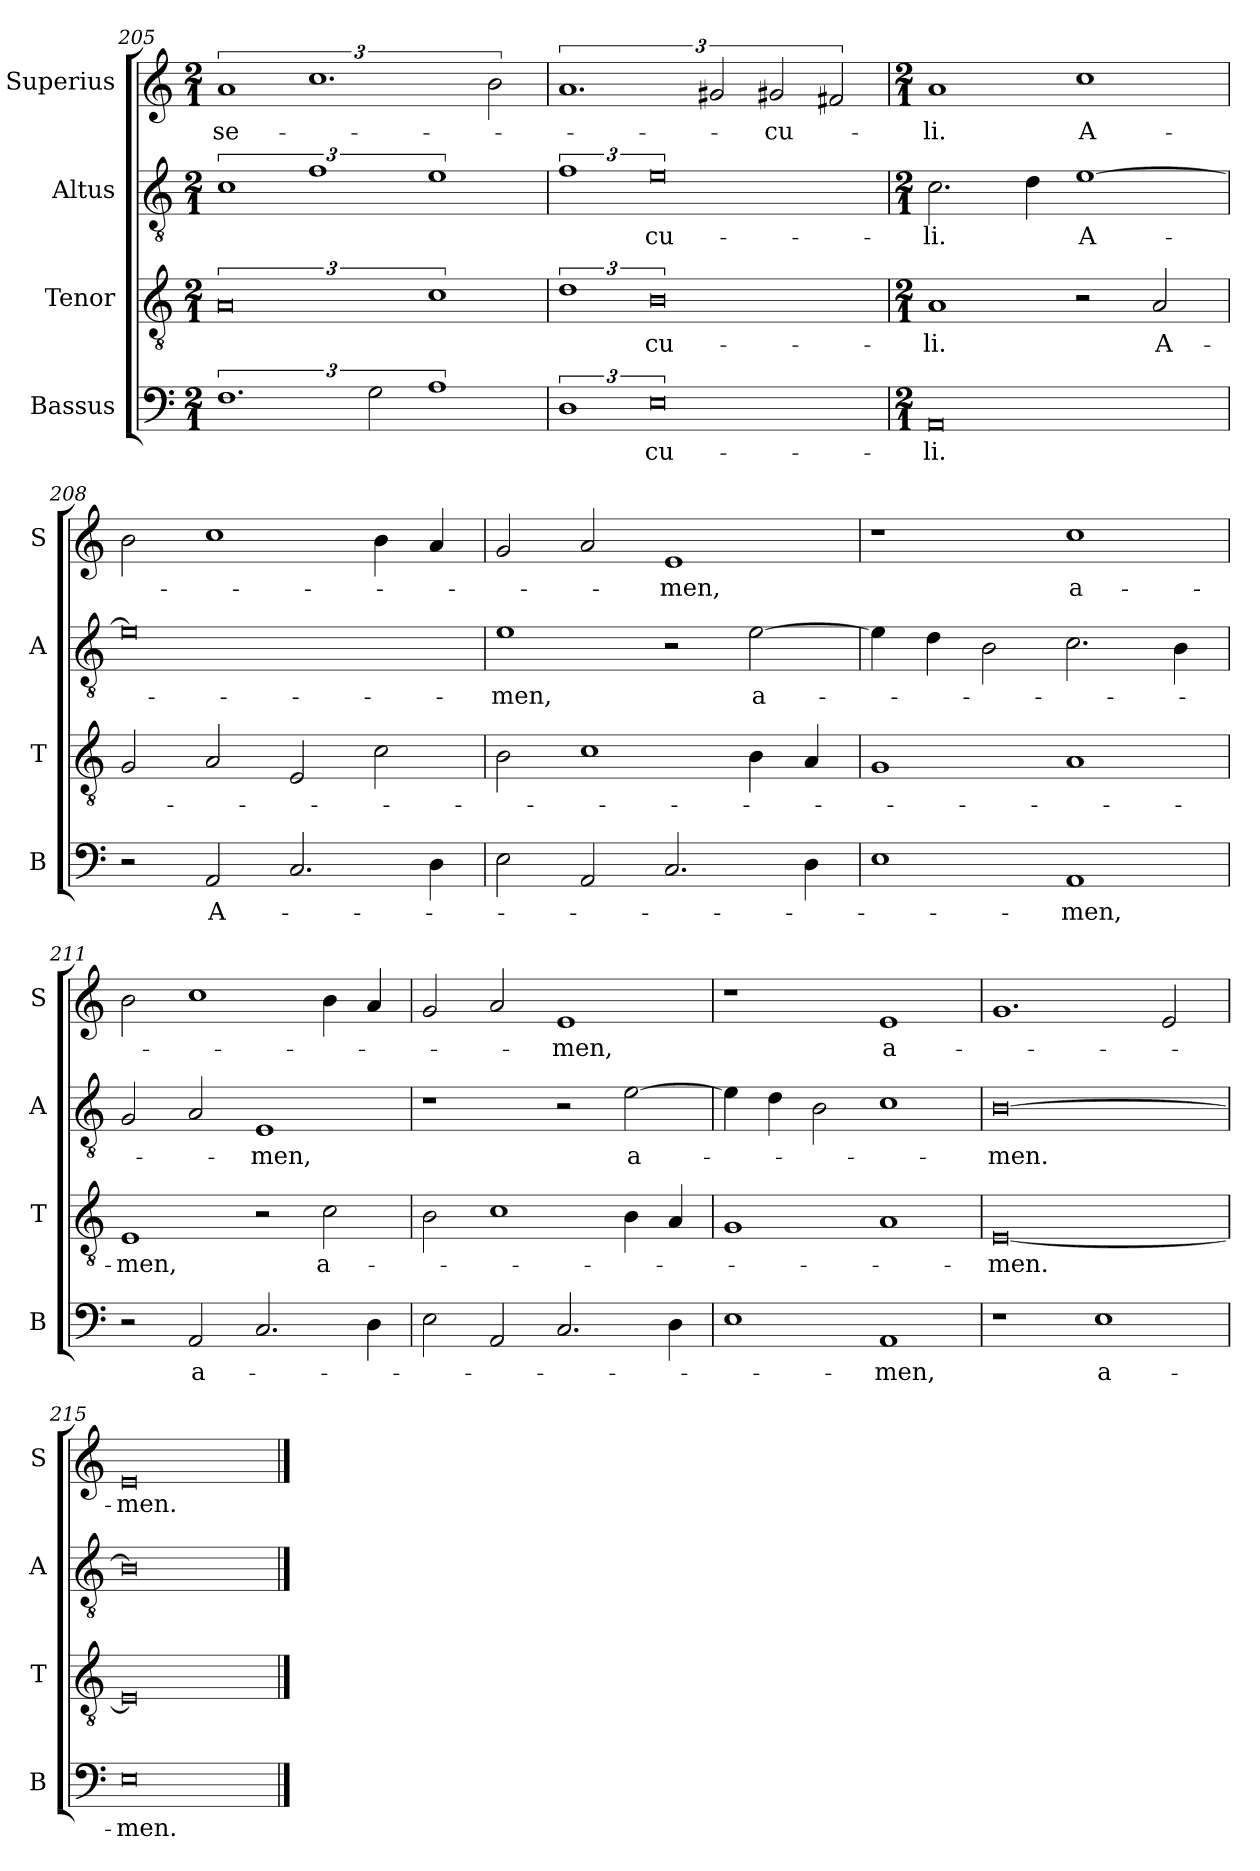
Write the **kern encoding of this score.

**kern	**text	**kern	**text	**kern	**text	**kern	**text
*part4	*part4	*part3	*part3	*part2	*part2	*part1	*part1
*staff4	*staff4	*staff3	*staff3	*staff2	*staff2	*staff1	*staff1
*I"Bassus	*	*I"Tenor	*	*I"Altus	*	*I"Superius	*
*I'B	*	*I'T	*	*I'A	*	*I'S	*
*clefF4	*	*clefGv2	*	*clefGv2	*	*clefG2	*
*k[]	*	*k[]	*	*k[]	*	*k[]	*
*M2/1	*	*M2/1	*	*M2/1	*	*M2/1	*
=205	=205	=205	=205	=205	=205	=205	=205
3%2.F	.	3%4A	.	3%2c	.	3%2a	se-
.	.	.	.	3%2f	.	3%2.cc	.
3G\	.	.	.	.	.	.	.
3%2A	.	3%2c	.	3%2e	.	.	.
.	.	.	.	.	.	3b\	.
=206	=206	=206	=206	=206	=206	=206	=206
3%2D	.	3%2d	.	3%2f	.	3%2.a	.
3%4E	-cu-	3%4B	-cu-	3%4e	-cu-	.	.
.	.	.	.	.	.	3g#X/	.
.	.	.	.	.	.	3g#X/	-cu-
.	.	.	.	.	.	3f#X/	.
=207	=207	=207	=207	=207	=207	=207	=207
*M2/1	*	*M2/1	*	*M2/1	*	*M2/1	*
0AA	-li.	1A	-li.	2.c\	-li.	1a	-li.
.	.	.	.	4d\	.	.	.
.	.	2r	.	[1e	A-	1cc	A-
.	.	2A/	A-	.	.	.	.
=208	=208	=208	=208	=208	=208	=208	=208
2r	.	2G/	.	0e]	.	2b\	.
2AA/	A-	2A/	.	.	.	1cc	.
2.C/	.	2E/	.	.	.	.	.
.	.	2c\	.	.	.	4b\	.
4D\	.	.	.	.	.	4a/	.
=209	=209	=209	=209	=209	=209	=209	=209
2E\	.	2B\	.	1e	-men,	2g/	.
2AA/	.	1c	.	.	.	2a/	.
2.C/	.	.	.	2r	.	1e	-men,
.	.	4B\	.	[2e\	a-	.	.
4D\	.	4A/	.	.	.	.	.
=210	=210	=210	=210	=210	=210	=210	=210
1E	.	1G	.	4e\]	.	1r	.
.	.	.	.	4d\	.	.	.
.	.	.	.	2B\	.	.	.
1AA	-men,	1A	.	2.c\	.	1cc	a-
.	.	.	.	4B\	.	.	.
=211	=211	=211	=211	=211	=211	=211	=211
2r	.	1E	-men,	2G/	.	2b\	.
2AA/	a-	.	.	2A/	.	1cc	.
2.C/	.	2r	.	1E	-men,	.	.
.	.	2c\	a-	.	.	4b\	.
4D\	.	.	.	.	.	4a/	.
=212	=212	=212	=212	=212	=212	=212	=212
2E\	.	2B\	.	1r	.	2g/	.
2AA/	.	1c	.	.	.	2a/	.
2.C/	.	.	.	2r	.	1e	-men,
.	.	4B\	.	[2e\	a-	.	.
4D\	.	4A/	.	.	.	.	.
=213	=213	=213	=213	=213	=213	=213	=213
1E	.	1G	.	4e\]	.	1r	.
.	.	.	.	4d\	.	.	.
.	.	.	.	2B\	.	.	.
1AA	-men,	1A	.	1c	.	1e	a-
=214	=214	=214	=214	=214	=214	=214	=214
1r	.	[0E	-men.	[0B	-men.	1.g	.
1E	a-	.	.	.	.	.	.
.	.	.	.	.	.	2e/	.
=215	=215	=215	=215	=215	=215	=215	=215
0E	-men.	0E]	.	0B]	.	0e	-men.
==	==	==	==	==	==	==	==
*-	*-	*-	*-	*-	*-	*-	*-
